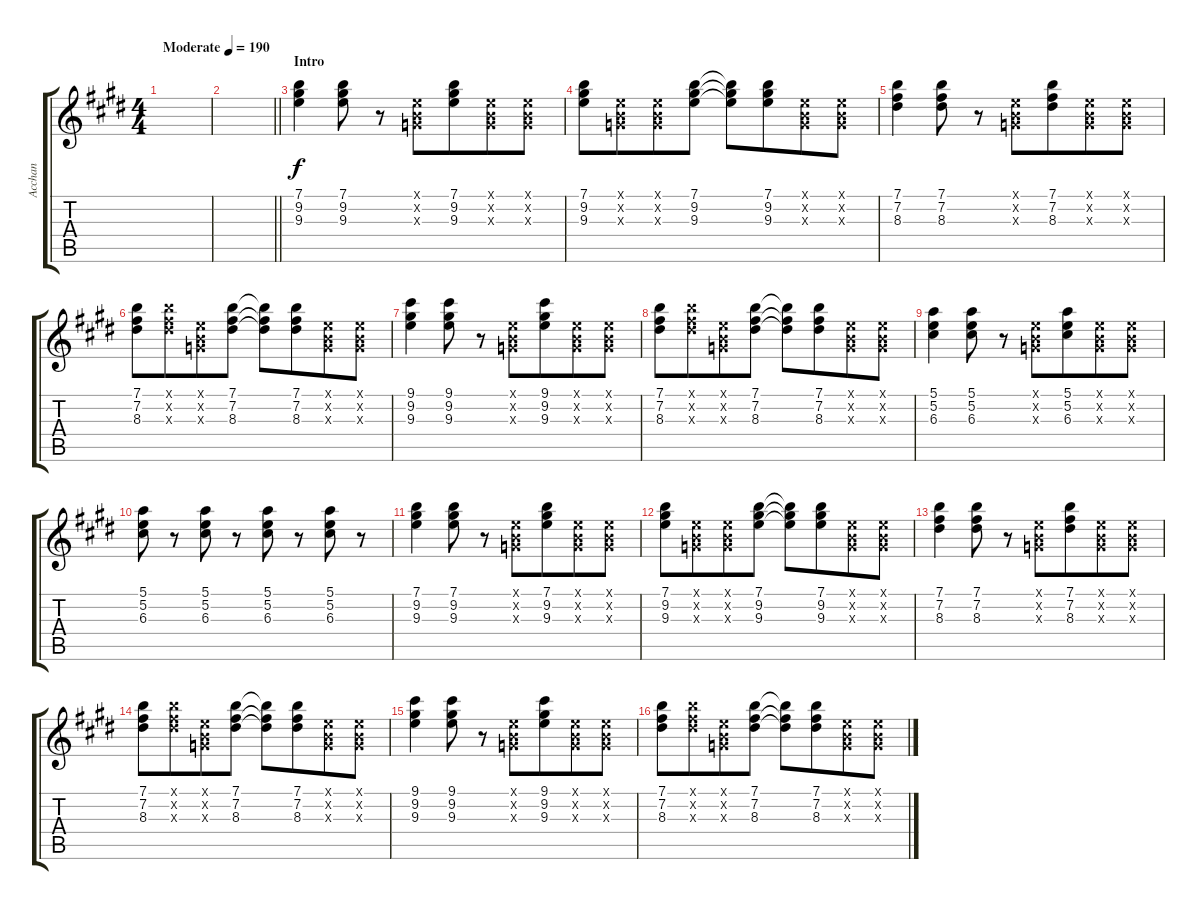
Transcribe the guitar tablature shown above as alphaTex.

\track ("Acchan" "Acchan") {instrument distortionguitar}
\staff {score tabs}
\tuning (E4 B3 G3 D3 A2 E2) {hide}
\ts (4 4)
\tempo (190 "Moderate")
\clef g2
\ks e
|
\barLineRight lightlight
|
\section ("" "Intro")
(7.1 9.2 9.3).4 (7.1 9.2 9.3).8 r.8 (0.1{x} 0.2{x} 0.3{x}).8 (7.1 9.2 9.3).8{beam merge} (0.1{x} 0.2{x} 0.3{x}).8 (0.1{x} 0.2{x} 0.3{x}).8 |
(7.1 9.2 9.3).8 (0.1{x} 0.2{x} 0.3{x}).8{beam merge} (0.1{x} 0.2{x} 0.3{x}).8 (7.1 9.2 9.3).8 (7.1{t} 9.2{t} 9.3{t}).8 (7.1 9.2 9.3).8{beam merge} (0.1{x} 0.2{x} 0.3{x}).8 (0.1{x} 0.2{x} 0.3{x}).8 |
(7.1 7.2 8.3).4 (7.1 7.2 8.3).8 r.8 (0.1{x} 0.2{x} 0.3{x}).8 (7.1 7.2 8.3).8{beam merge} (0.1{x} 0.2{x} 0.3{x}).8 (0.1{x} 0.2{x} 0.3{x}).8 |
(7.1 7.2 8.3).8 (7.1{x} 7.2{x} 8.3{x}).8{beam merge} (0.1{x} 0.2{x} 0.3{x}).8 (7.1 7.2 8.3).8 (7.1{t} 7.2{t} 8.3{t}).8{beam merge} (7.1 7.2 8.3).8{beam merge} (0.1{x} 0.2{x} 0.3{x}).8 (0.1{x} 0.2{x} 0.3{x}).8 |
(9.1 9.2 9.3).4 (9.1 9.2 9.3).8 r.8 (0.1{x} 0.2{x} 0.3{x}).8 (9.1 9.2 9.3).8{beam merge} (0.1{x} 0.2{x} 0.3{x}).8 (0.1{x} 0.2{x} 0.3{x}).8 |
(7.1 7.2 8.3).8 (7.1{x} 7.2{x} 8.3{x}).8{beam merge} (0.1{x} 0.2{x} 0.3{x}).8 (7.1 7.2 8.3).8 (7.1{t} 7.2{t} 8.3{t}).8{beam merge} (7.1 7.2 8.3).8{beam merge} (0.1{x} 0.2{x} 0.3{x}).8 (0.1{x} 0.2{x} 0.3{x}).8 |
(5.1 5.2 6.3).4 (5.1 5.2 6.3).8 r.8 (0.1{x} 0.2{x} 0.3{x}).8 (5.1 5.2 6.3).8{beam merge} (0.1{x} 0.2{x} 0.3{x}).8 (0.1{x} 0.2{x} 0.3{x}).8 |
(5.1 5.2 6.3).8 r.8 (5.1 5.2 6.3).8 r.8 (5.1 5.2 6.3).8 r.8 (5.1 5.2 6.3).8 r.8 |
(7.1 9.2 9.3).4 (7.1 9.2 9.3).8 r.8 (0.1{x} 0.2{x} 0.3{x}).8 (7.1 9.2 9.3).8{beam merge} (0.1{x} 0.2{x} 0.3{x}).8 (0.1{x} 0.2{x} 0.3{x}).8 |
(7.1 9.2 9.3).8 (0.1{x} 0.2{x} 0.3{x}).8{beam merge} (0.1{x} 0.2{x} 0.3{x}).8 (7.1 9.2 9.3).8 (7.1{t} 9.2{t} 9.3{t}).8 (7.1 9.2 9.3).8{beam merge} (0.1{x} 0.2{x} 0.3{x}).8 (0.1{x} 0.2{x} 0.3{x}).8 |
(7.1 7.2 8.3).4 (7.1 7.2 8.3).8 r.8 (0.1{x} 0.2{x} 0.3{x}).8 (7.1 7.2 8.3).8{beam merge} (0.1{x} 0.2{x} 0.3{x}).8 (0.1{x} 0.2{x} 0.3{x}).8 |
(7.1 7.2 8.3).8 (7.1{x} 7.2{x} 8.3{x}).8{beam merge} (0.1{x} 0.2{x} 0.3{x}).8 (7.1 7.2 8.3).8 (7.1{t} 7.2{t} 8.3{t}).8{beam merge} (7.1 7.2 8.3).8{beam merge} (0.1{x} 0.2{x} 0.3{x}).8 (0.1{x} 0.2{x} 0.3{x}).8 |
(9.1 9.2 9.3).4 (9.1 9.2 9.3).8 r.8 (0.1{x} 0.2{x} 0.3{x}).8 (9.1 9.2 9.3).8{beam merge} (0.1{x} 0.2{x} 0.3{x}).8 (0.1{x} 0.2{x} 0.3{x}).8 |
(7.1 7.2 8.3).8 (7.1{x} 7.2{x} 8.3{x}).8{beam merge} (0.1{x} 0.2{x} 0.3{x}).8 (7.1 7.2 8.3).8 (7.1{t} 7.2{t} 8.3{t}).8{beam merge} (7.1 7.2 8.3).8{beam merge} (0.1{x} 0.2{x} 0.3{x}).8 (0.1{x} 0.2{x} 0.3{x}).8
